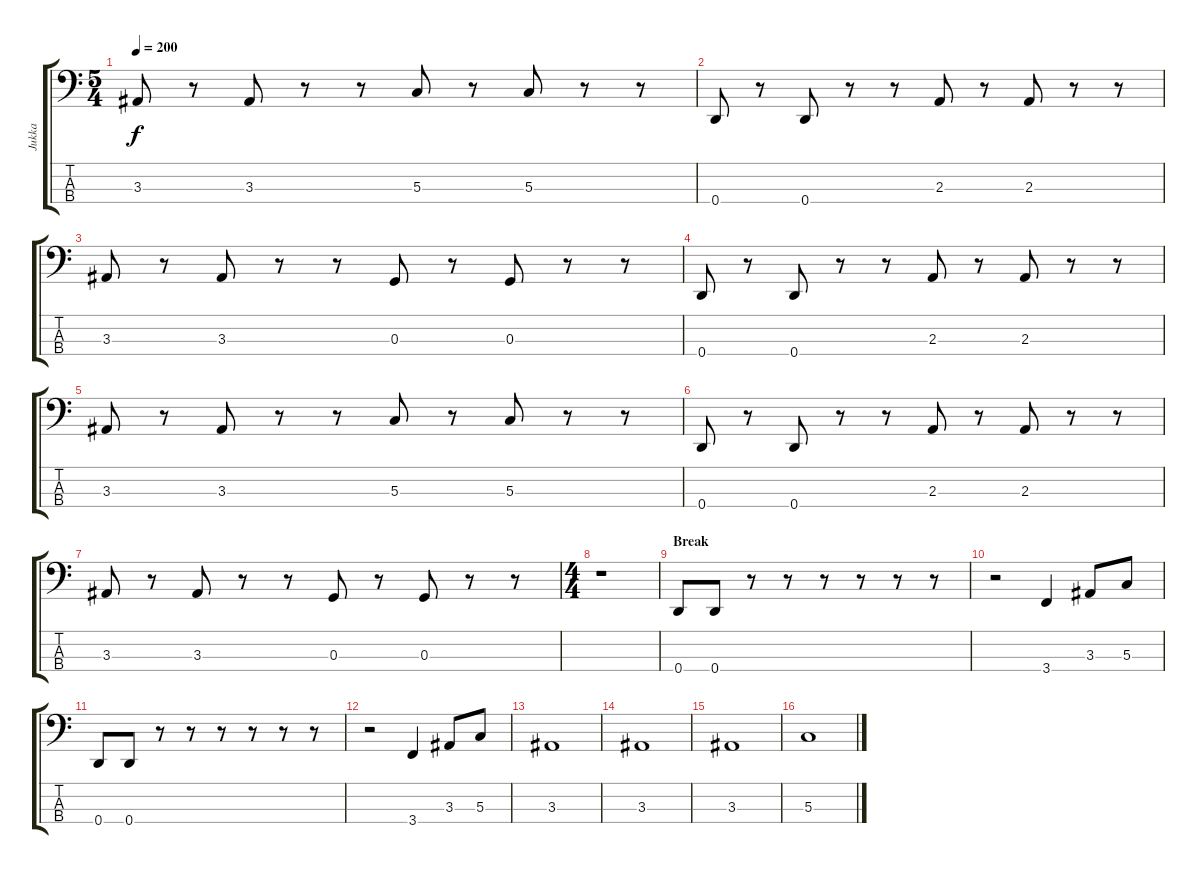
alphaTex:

\track ("Jukka" "Jukka") {instrument electricbasspick}
\staff {score tabs}
\tuning (F2 C2 G1 D1) {hide}
\ts (5 4)
\tempo 200
\clef f4
\ks c
3.3.8{dy f} r.8 3.3.8 r.8 r.8 5.3.8 r.8 5.3.8 r.8 r.8 |
0.4.8 r.8 0.4.8 r.8 r.8 2.3.8 r.8 2.3.8 r.8 r.8 |
3.3.8 r.8 3.3.8 r.8 r.8 0.3.8 r.8 0.3.8 r.8 r.8 |
0.4.8 r.8 0.4.8 r.8 r.8 2.3.8 r.8 2.3.8 r.8 r.8 |
3.3.8 r.8 3.3.8 r.8 r.8 5.3.8 r.8 5.3.8 r.8 r.8 |
0.4.8 r.8 0.4.8 r.8 r.8 2.3.8 r.8 2.3.8 r.8 r.8 |
3.3.8 r.8 3.3.8 r.8 r.8 0.3.8 r.8 0.3.8 r.8 r.8 |
\ts (4 4)
r.1 |
\section ("" "Break")
0.4.8 0.4.8 r.8 r.8 r.8 r.8 r.8 r.8 |
r.2 3.4.4 3.3.8 5.3.8 |
0.4.8 0.4.8 r.8 r.8 r.8 r.8 r.8 r.8 |
r.2 3.4.4 3.3.8 5.3.8 |
3.3.1 |
3.3.1 |
3.3.1 |
5.3.1
